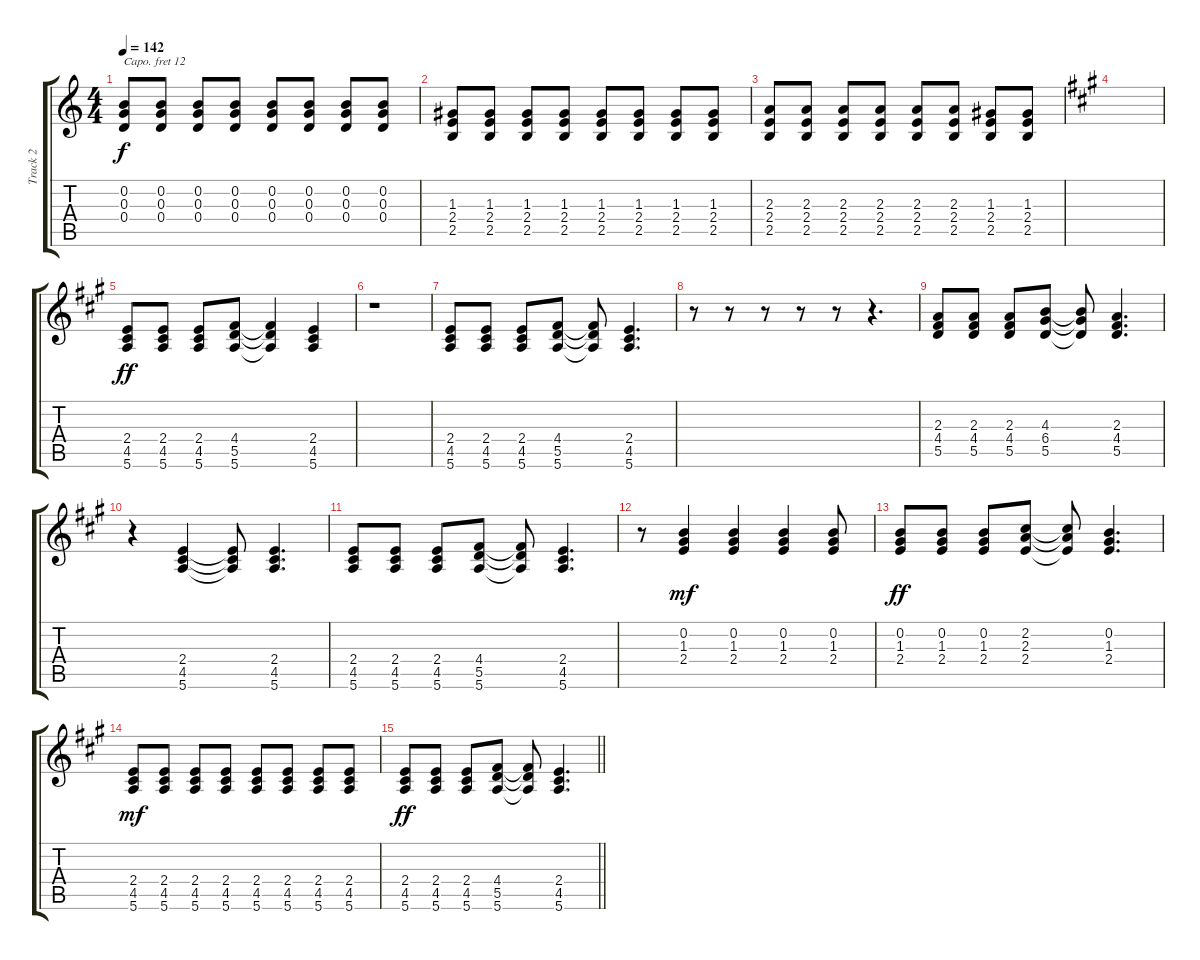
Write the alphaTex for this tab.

\track ("Track 2" "Track 2") {instrument honkytonkpiano}
\staff {score tabs}
\capo 12
\tuning (E4 B3 G3 D3 A2 E2) {hide}
\ts (4 4)
\tempo 142
\clef g2
\ks c
(0.2 0.3 0.4).8{dy f} (0.2 0.3 0.4).8 (0.2 0.3 0.4).8 (0.2 0.3 0.4).8 (0.2 0.3 0.4).8 (0.2 0.3 0.4).8 (0.2 0.3 0.4).8 (0.2 0.3 0.4).8 |
(1.3 2.4 2.5).8 (1.3 2.4 2.5).8 (1.3 2.4 2.5).8 (1.3 2.4 2.5).8 (1.3 2.4 2.5).8 (1.3 2.4 2.5).8 (1.3 2.4 2.5).8 (1.3 2.4 2.5).8 |
(2.3 2.4 2.5).8 (2.3 2.4 2.5).8 (2.3 2.4 2.5).8 (2.3 2.4 2.5).8 (2.3 2.4 2.5).8 (2.3 2.4 2.5).8 (1.3 2.4 2.5).8 (1.3 2.4 2.5).8 |
\ks a
|
(2.4 4.5 5.6).8{dy ff} (2.4 4.5 5.6).8 (2.4 4.5 5.6).8 (4.4 5.5 5.6).8 (4.4{t} 5.5{t} 5.6{t}).4 (2.4 4.5 5.6).4 |
r.1 |
(2.4 4.5 5.6).8 (2.4 4.5 5.6).8 (2.4 4.5 5.6).8 (4.4 5.5 5.6).8 (4.4{t} 5.5{t} 5.6{t}).8 (2.4 4.5 5.6).4{d} |
r.8 r.8 r.8 r.8 r.8 r.4{d} |
(2.3 4.4 5.5).8 (2.3 4.4 5.5).8 (2.3 4.4 5.5).8 (4.3 6.4 5.5).8 (4.3{t} 6.4{t} 5.5{t}).8 (2.3 4.4 5.5).4{d} |
r.4 (2.4 4.5 5.6).4 (2.4{t} 4.5{t} 5.6{t}).8 (2.4 4.5 5.6).4{d} |
(2.4 4.5 5.6).8 (2.4 4.5 5.6).8 (2.4 4.5 5.6).8 (4.4 5.5 5.6).8 (4.4{t} 5.5{t} 5.6{t}).8 (2.4 4.5 5.6).4{d} |
r.8 (0.2 1.3 2.4).4{dy mf} (0.2 1.3 2.4).4 (0.2 1.3 2.4).4 (0.2 1.3 2.4).8 |
(0.2 1.3 2.4).8{dy ff} (0.2 1.3 2.4).8 (0.2 1.3 2.4).8 (2.2 2.3 2.4).8 (2.2{t} 2.3{t} 2.4{t}).8 (0.2 1.3 2.4).4{d} |
(2.4 4.5 5.6).8{dy mf} (2.4 4.5 5.6).8 (2.4 4.5 5.6).8 (2.4 4.5 5.6).8 (2.4 4.5 5.6).8 (2.4 4.5 5.6).8 (2.4 4.5 5.6).8 (2.4 4.5 5.6).8 |
\barLineRight lightlight
(2.4 4.5 5.6).8{dy ff} (2.4 4.5 5.6).8 (2.4 4.5 5.6).8 (4.4 5.5 5.6).8 (4.4{t} 5.5{t} 5.6{t}).8 (2.4 4.5 5.6).4{d}
